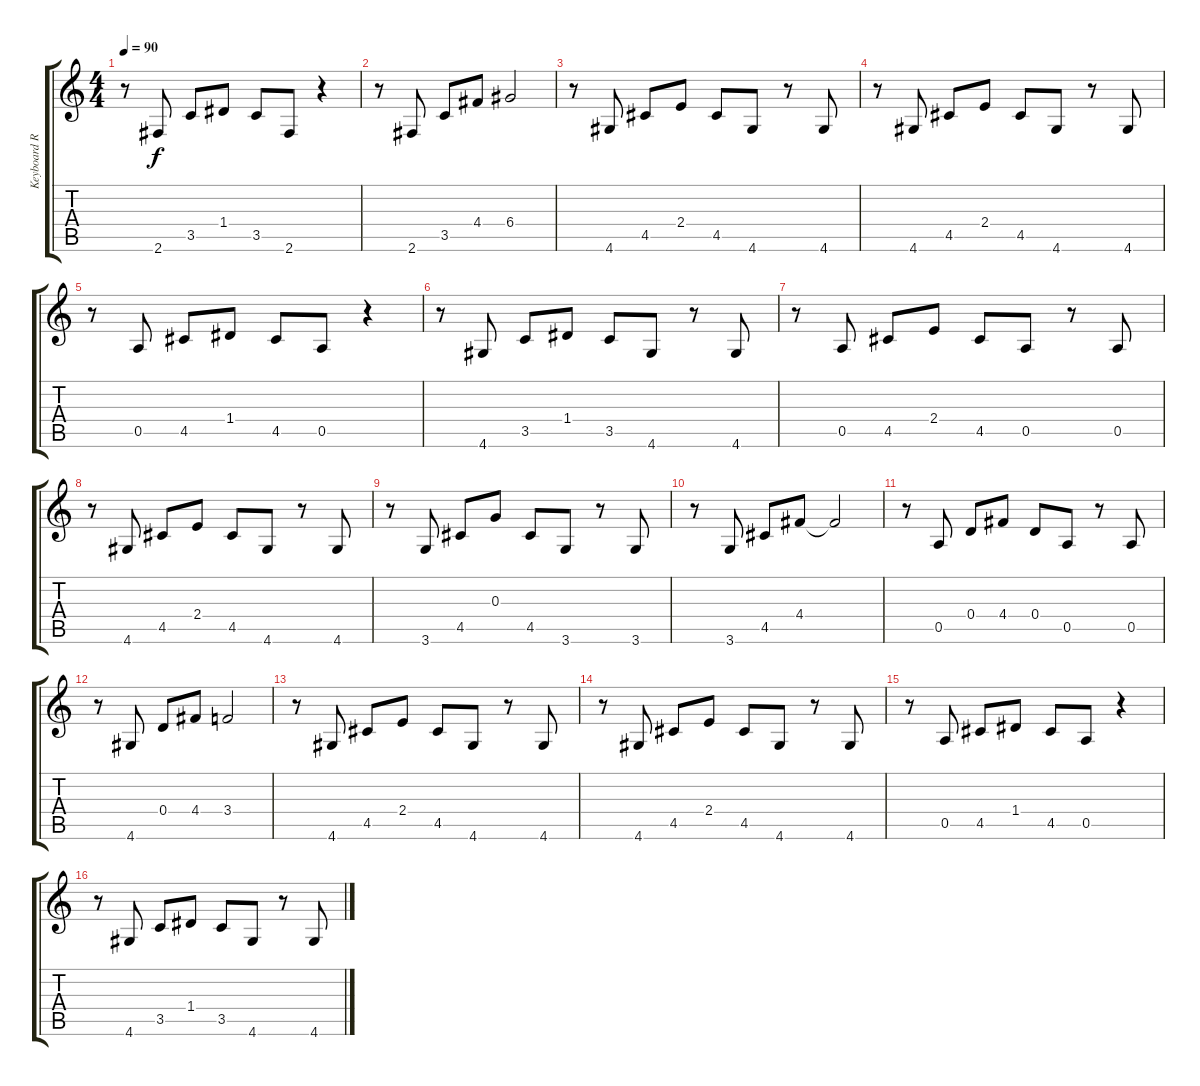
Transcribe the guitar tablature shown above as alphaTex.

\track ("Keyboard Right Hand" "Keyboard R") {instrument electricpiano2}
\staff {score tabs}
\tuning (E5 B4 G4 D4 A3 E3) {hide}
\ts (4 4)
\tempo 90
\clef g2
\ks c
r.8{dy f} 2.6.8 3.5.8 1.4.8 3.5.8 2.6.8 r.4 |
r.8 2.6.8 3.5.8 4.4.8 6.4.2 |
r.8 4.6.8 4.5.8 2.4.8 4.5.8 4.6.8 r.8 4.6.8 |
r.8 4.6.8 4.5.8 2.4.8 4.5.8 4.6.8 r.8 4.6.8 |
r.8 0.5.8 4.5.8 1.4.8 4.5.8 0.5.8 r.4 |
r.8 4.6.8 3.5.8 1.4.8 3.5.8 4.6.8 r.8 4.6.8 |
r.8 0.5.8 4.5.8 2.4.8 4.5.8 0.5.8 r.8 0.5.8 |
r.8 4.6.8 4.5.8 2.4.8 4.5.8 4.6.8 r.8 4.6.8 |
r.8 3.6.8 4.5.8 0.3.8 4.5.8 3.6.8 r.8 3.6.8 |
r.8 3.6.8 4.5.8 4.4.8 4.4{t}.2 |
r.8 0.5.8 0.4.8 4.4.8 0.4.8 0.5.8 r.8 0.5.8 |
r.8 4.6.8 0.4.8 4.4.8 3.4.2 |
r.8 4.6.8 4.5.8 2.4.8 4.5.8 4.6.8 r.8 4.6.8 |
r.8 4.6.8 4.5.8 2.4.8 4.5.8 4.6.8 r.8 4.6.8 |
r.8 0.5.8 4.5.8 1.4.8 4.5.8 0.5.8 r.4 |
r.8 4.6.8 3.5.8 1.4.8 3.5.8 4.6.8 r.8 4.6.8
